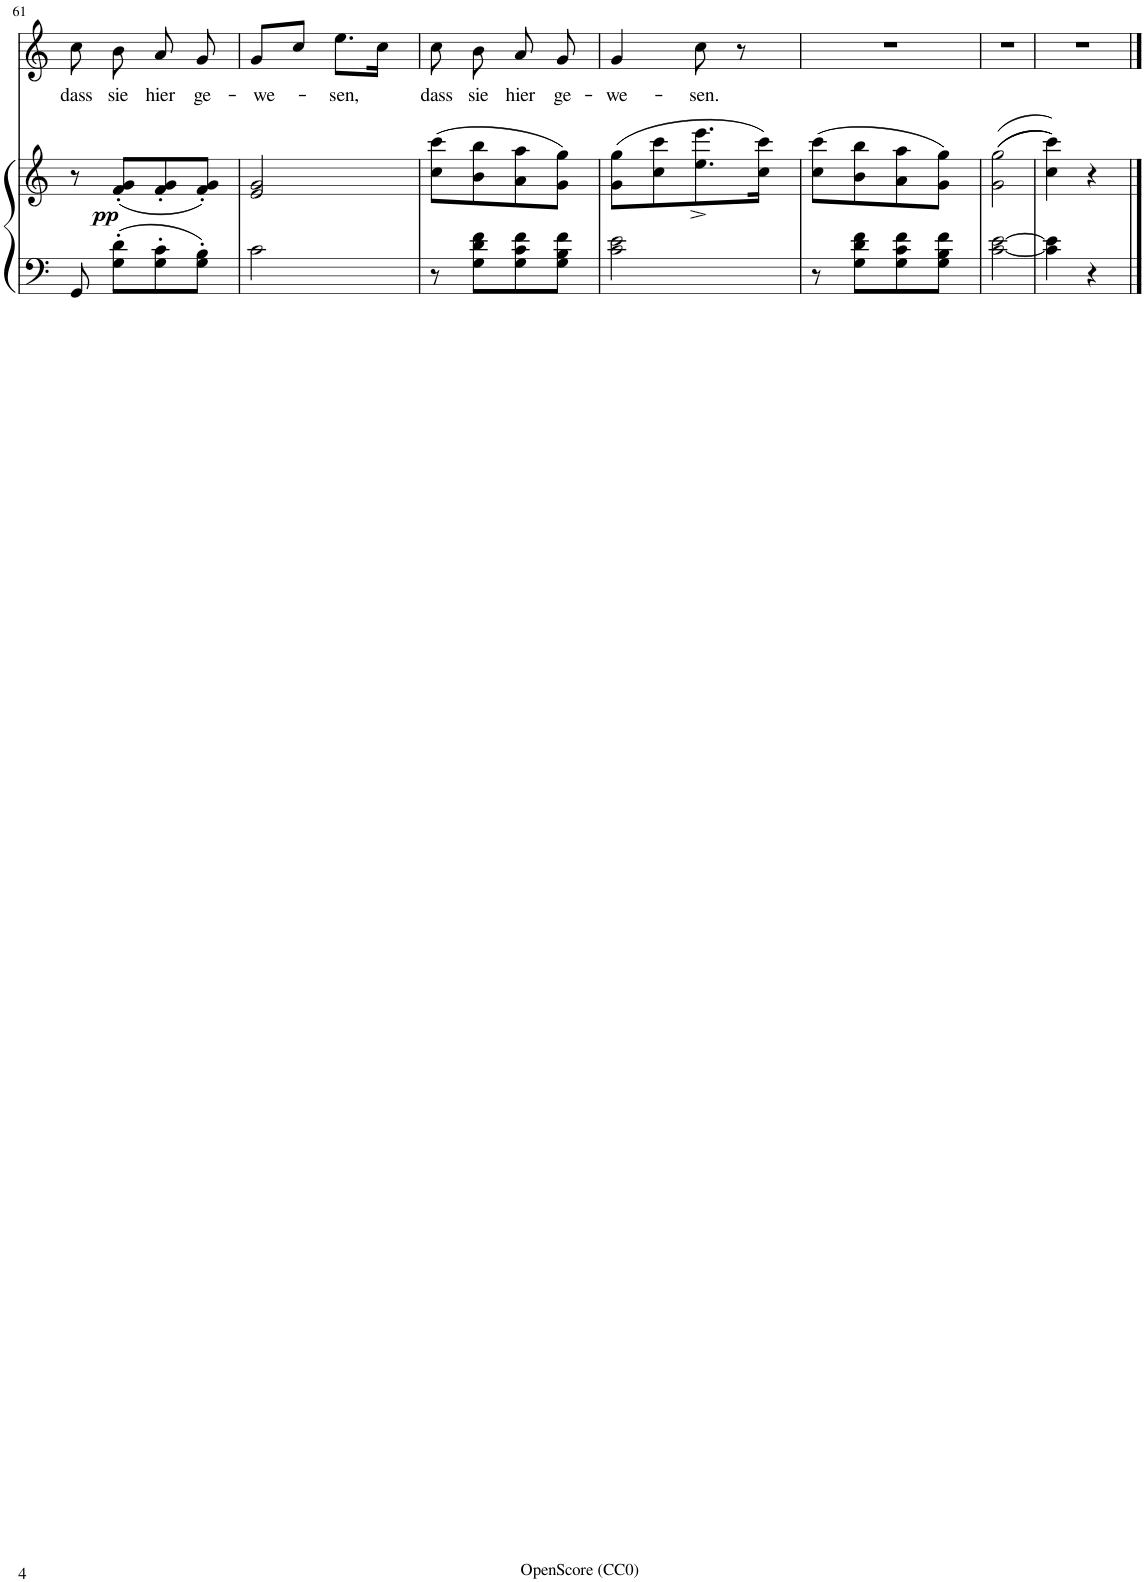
**kern	**kern	**dynam	**kern	**text
*part2	*part2	*part2	*part1	*part1
*staff3	*staff2	*staff2/3	*staff1	*staff1
*I"Piano	*	*	*I"Voice	*
*I'Pno	*	*	*	*
!!LO:PB:g=z
*clefF4	*clefG2	*	*clefG2	*
*k[]	*k[]	*	*k[]	*
*M2/4	*M2/4	*	*M2/4	*
=61	=61	=61	=61	=61
!	!	!	!	!LO:LY:b
8GG/	8r	.	8cc\	dass
!	!	!LO:DY:b	!	!LO:LY:b
8G\' 8d\'L	(8f/' 8g/'L	pp	8b\	sie
!	!	!	!	!LO:LY:b
8G\' 8c\'	8f/' 8g/'	.	8a/	hier
!	!	!	!	!LO:LY:b
8G\' 8B\'J	8f/' 8g/'J)	.	8g/	ge-
=62	=62	=62	=62	=62
!	!	!	!	!LO:LY:b
2c\	2e/ 2g/	.	8g/L	-we-
.	.	.	8cc/J	.
!	!	!	!	!LO:LY:b
.	.	.	8.ee\L	-sen,
.	.	.	16cc\Jk	.
=63	=63	=63	=63	=63
!	!	!	!	!LO:LY:b
8r	(8cc\ 8ccc\L	.	8cc\	dass
!	!	!	!	!LO:LY:b
8G\ 8d\ 8f\L	8b\ 8bb\	.	8b\	sie
!	!	!	!	!LO:LY:b
8G\ 8c\ 8f\	8a\ 8aa\	.	8a/	hier
!	!	!	!	!LO:LY:b
8G\ 8B\ 8f\J	8g\ 8gg\J)	.	8g/	ge-
=64	=64	=64	=64	=64
!	!	!	!	!LO:LY:b
2c\ 2e\	(8g\ 8gg\L	.	4g/	-we-
.	8cc\ 8ccc\	.	.	.
!	!	!	!	!LO:LY:b
.	8.ee\^< 8.eee\^<	.	8cc\	-sen.
.	.	.	8r	.
.	16cc\ 16ccc\Jk)	.	.	.
=65	=65	=65	=65	=65
8r	(8cc\ 8ccc\L	.	2r	.
8G\ 8d\ 8f\L	8b\ 8bb\	.	.	.
8G\ 8c\ 8f\	8a\ 8aa\	.	.	.
8G\ 8B\ 8f\J	8g\ 8gg\J)	.	.	.
=66	=66	=66	=66	=66
[2c\ [2e\	(((2g\ 2gg\	.	2r	.
=67	=67	=67	=67	=67
4c\] 4e\]	4cc\ 4ccc\)))	.	2r	.
4r	4r	.	.	.
==	==	==	==	==
*-	*-	*-	*-	*-
